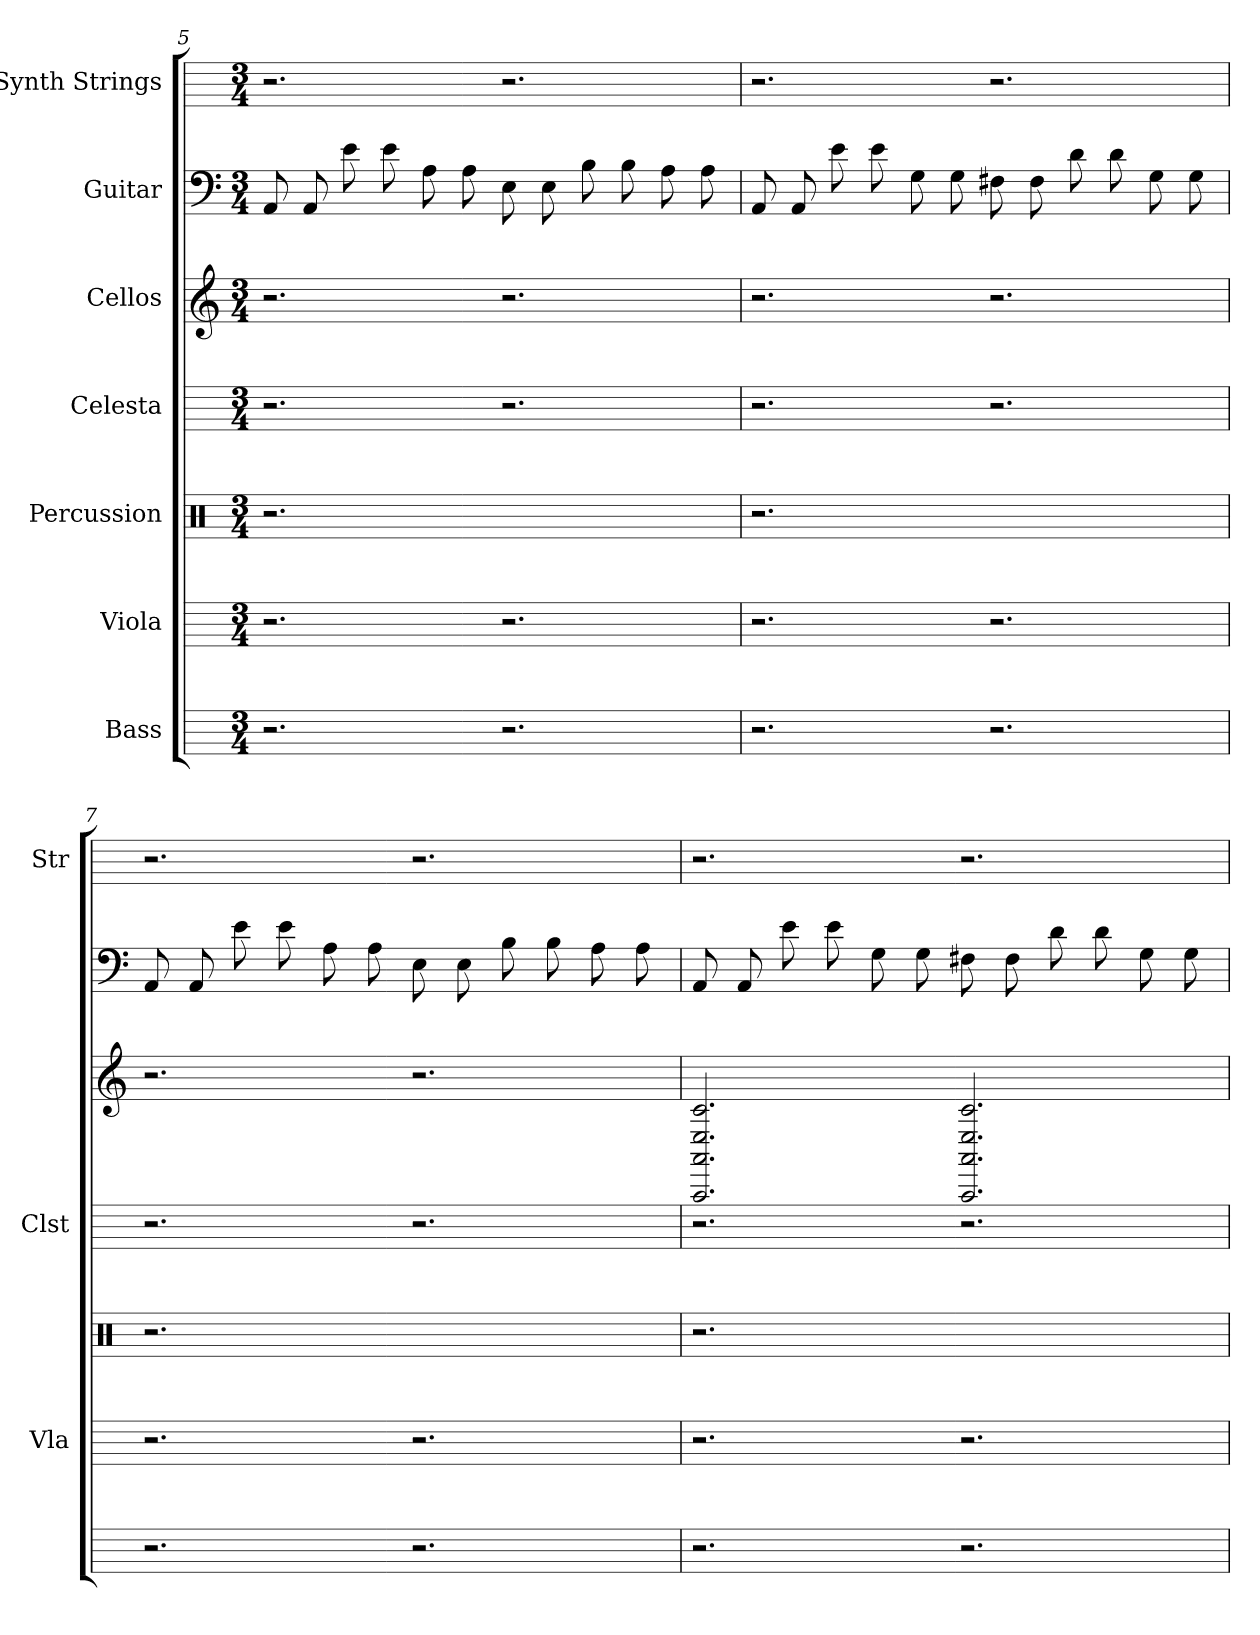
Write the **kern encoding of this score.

**kern	**kern	**kern	**kern	**kern	**kern	**kern
*part7	*part6	*part5	*part4	*part3	*part2	*part1
*staff7	*staff6	*staff5	*staff4	*staff3	*staff2	*staff1
*I"Bass	*I"Viola	*I"Percussion	*I"Celesta	*I"Cellos	*I"Guitar	*I"Synth Strings
*	*I'Vla	*	*I'Clst	*	*	*I'Str
*	*	*clefX	*	*	*	*
*k[]	*k[]	*k[]	*k[]	*k[]	*k[]	*k[]
*M3/4	*M3/4	*M3/4	*M3/4	*M3/4	*M3/4	*M3/4
=5	=5	=5	=5	=5	=5	=5
2.r	2.r	2.r	2.r	2.r	8AA	2.r
.	.	.	.	.	8AA	.
.	.	.	.	.	8e	.
.	.	.	.	.	8e	.
.	.	.	.	.	8A	.
.	.	.	.	.	8A	.
2.r	2.r	2.ryy	2.r	2.r	8E	2.r
.	.	.	.	.	8E	.
.	.	.	.	.	8B	.
.	.	.	.	.	8B	.
.	.	.	.	.	8A	.
.	.	.	.	.	8A	.
=6	=6	=6	=6	=6	=6	=6
2.r	2.r	2.r	2.r	2.r	8AA	2.r
.	.	.	.	.	8AA	.
.	.	.	.	.	8e	.
.	.	.	.	.	8e	.
.	.	.	.	.	8G	.
.	.	.	.	.	8G	.
2.r	2.r	2.ryy	2.r	2.r	8F#	2.r
.	.	.	.	.	8F#	.
.	.	.	.	.	8d	.
.	.	.	.	.	8d	.
.	.	.	.	.	8G	.
.	.	.	.	.	8G	.
=7	=7	=7	=7	=7	=7	=7
2.r	2.r	2.r	2.r	2.r	8AA	2.r
.	.	.	.	.	8AA	.
.	.	.	.	.	8e	.
.	.	.	.	.	8e	.
.	.	.	.	.	8A	.
.	.	.	.	.	8A	.
2.r	2.r	2.ryy	2.r	2.r	8E	2.r
.	.	.	.	.	8E	.
.	.	.	.	.	8B	.
.	.	.	.	.	8B	.
.	.	.	.	.	8A	.
.	.	.	.	.	8A	.
=8	=8	=8	=8	=8	=8	=8
2.r	2.r	2.r	2.r	2.c 2.E 2.AA 2.AAA	8AA	2.r
.	.	.	.	.	8AA	.
.	.	.	.	.	8e	.
.	.	.	.	.	8e	.
.	.	.	.	.	8G	.
.	.	.	.	.	8G	.
2.r	2.r	2.ryy	2.r	2.c 2.E 2.AA 2.AAA	8F#	2.r
.	.	.	.	.	8F#	.
.	.	.	.	.	8d	.
.	.	.	.	.	8d	.
.	.	.	.	.	8G	.
.	.	.	.	.	8G	.
=	=	=	=	=	=	=
*-	*-	*-	*-	*-	*-	*-
